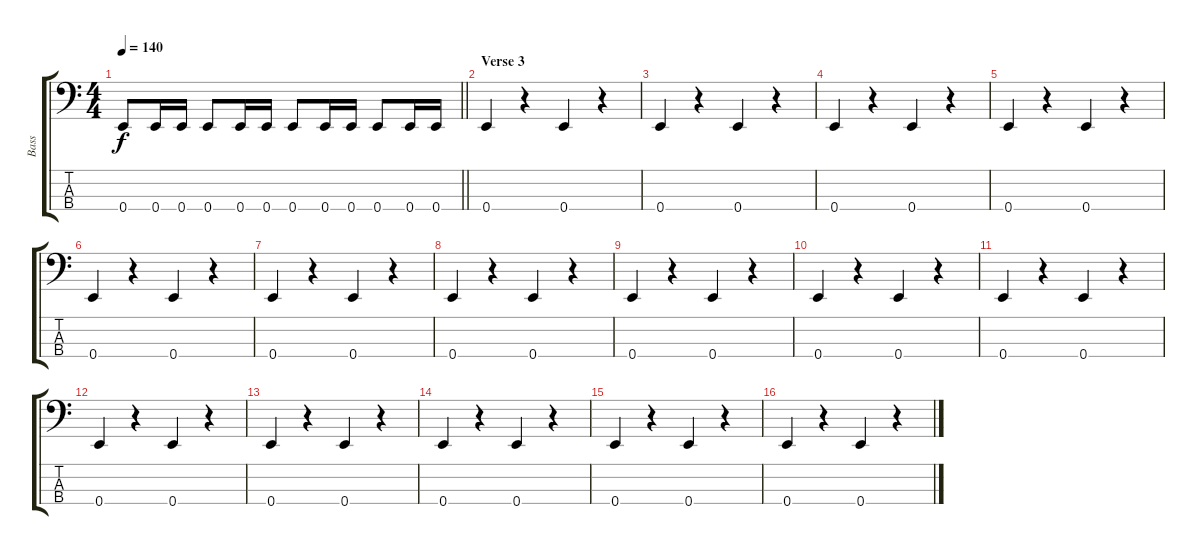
\track ("Bass" "Bass") {instrument electricbassfinger}
\staff {score tabs}
\tuning (G2 D2 A1 E1) {hide}
\ts (4 4)
\tempo 140
\clef f4
\barLineRight lightlight
\ks c
0.4.8{dy f} 0.4.16 0.4.16 0.4.8 0.4.16 0.4.16 0.4.8 0.4.16 0.4.16 0.4.8 0.4.16 0.4.16 |
\section ("" "Verse 3")
0.4.4 r.4 0.4.4 r.4 |
0.4.4 r.4 0.4.4 r.4 |
0.4.4 r.4 0.4.4 r.4 |
0.4.4 r.4 0.4.4 r.4 |
0.4.4 r.4 0.4.4 r.4 |
0.4.4 r.4 0.4.4 r.4 |
0.4.4 r.4 0.4.4 r.4 |
0.4.4 r.4 0.4.4 r.4 |
0.4.4 r.4 0.4.4 r.4 |
0.4.4 r.4 0.4.4 r.4 |
0.4.4 r.4 0.4.4 r.4 |
0.4.4 r.4 0.4.4 r.4 |
0.4.4 r.4 0.4.4 r.4 |
0.4.4 r.4 0.4.4 r.4 |
0.4.4 r.4 0.4.4 r.4
